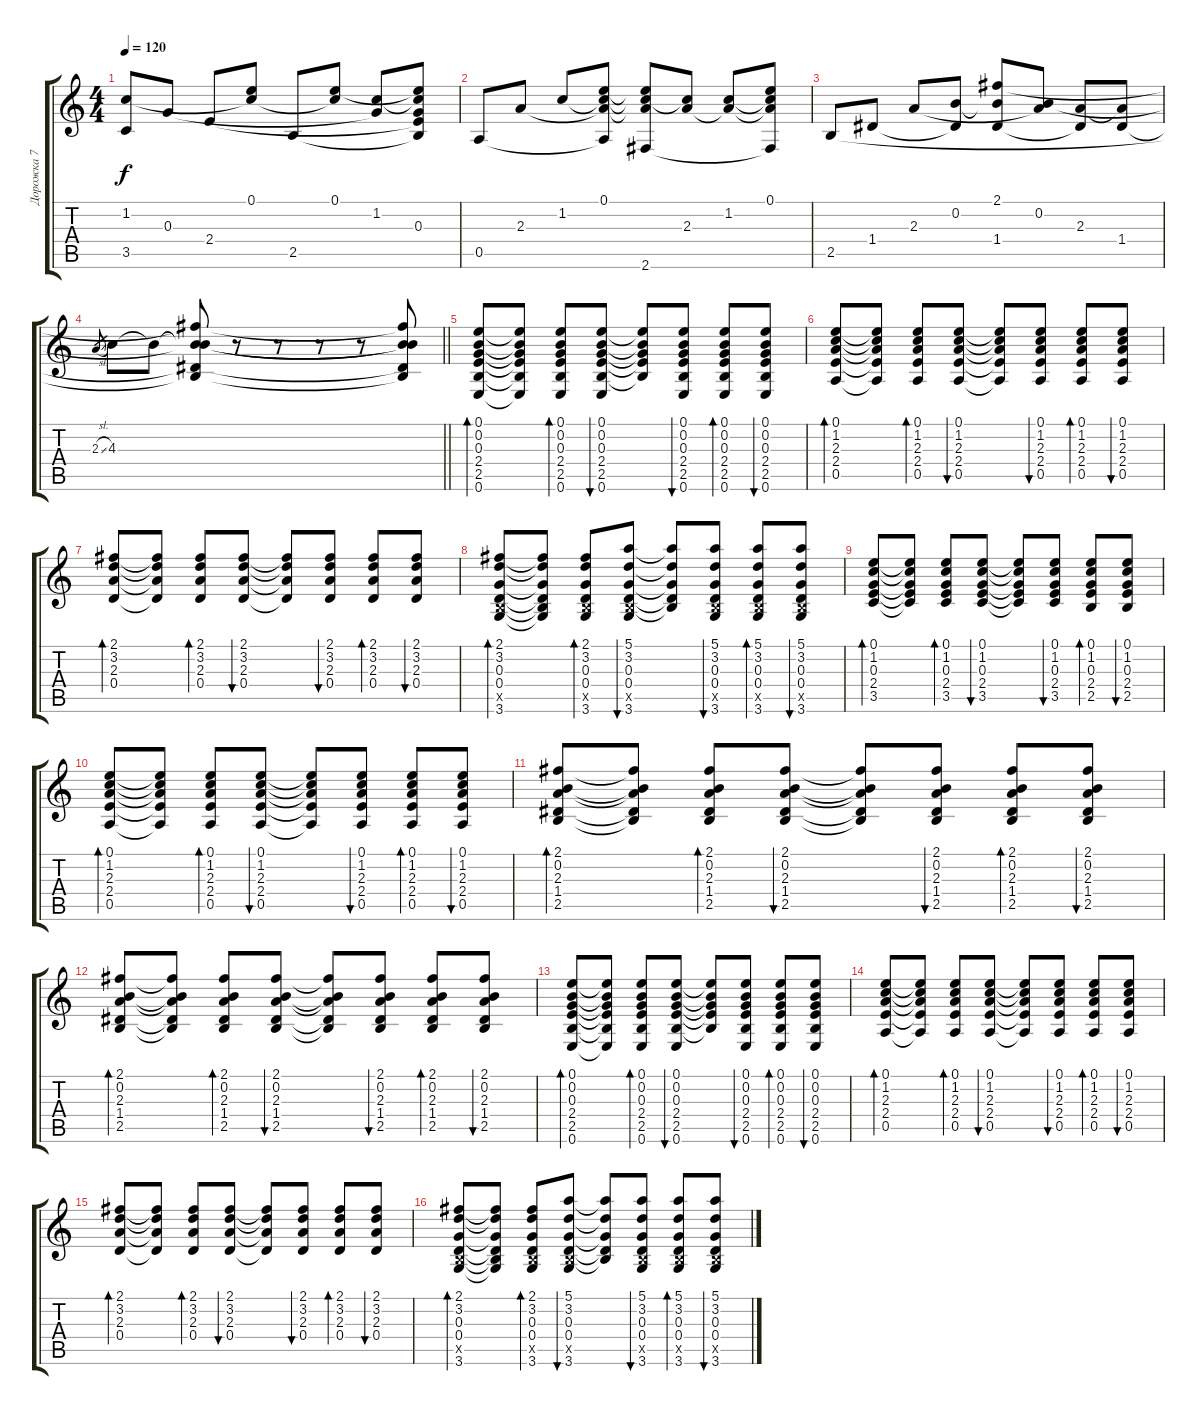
\track ("Дорожка 7" "Дорожка 7") {instrument acousticguitarsteel}
\staff {score tabs}
\tuning (E4 B3 G3 D3 A2 E2) {hide}
\ts (4 4)
\tempo 120
\clef g2
\ks c
(1.2 3.5).8{dy f} 0.3.8 2.4.8 (0.1 1.2{t}).8 2.5.8 (0.1 1.2{t}).8 (1.2 0.3{t}).8 (0.1{t} 1.2{t} 0.3 2.4{t} 2.5{t}).8 |
0.5.8 2.3.8 1.2.8 (0.1 1.2{t} 2.3{t} 0.5{t}).8 (0.1{t} 1.2{t} 2.3{t} 2.6).8 (1.2{t} 2.3).8 (1.2 2.3{t}).8 (0.1 1.2{t} 2.3{t} 2.6{t}).8 |
2.5.8 1.4.8 2.3.8 (0.2 1.4{t}).8 (2.1 0.2{t} 1.4).8 (0.2 2.3{t}).8 (2.3 1.4{t}).8 (2.3{t} 1.4).8 |
\barLineRight lightlight
2.3{sl}.8{gr} 4.3.8 4.3{t}.8 (2.1{t} 0.2{t} 4.3{t} 1.4{t} 2.5{t}).8 r.8 r.8 r.8 r.8 (2.1{t} 0.2{t} 4.3{t} 1.4{t} 2.5{t}).8 |
(0.1 0.2 0.3 2.4 2.5 0.6).8{bd 60} (0.1{t} 0.2{t} 0.3{t} 2.4{t} 2.5{t} 0.6{t}).8 (0.1 0.2 0.3 2.4 2.5 0.6).8{bd 60} (0.1 0.2 0.3 2.4 2.5 0.6).8{bu 60} (0.1{t} 0.2{t} 0.3{t} 2.4{t} 2.5{t}).8 (0.1 0.2 0.3 2.4 2.5 0.6).8{bu 60} (0.1 0.2 0.3 2.4 2.5 0.6).8{bd 60} (0.1 0.2 0.3 2.4 2.5 0.6).8{bu 60} |
(0.1 1.2 2.3 2.4 0.5).8{bd 60} (0.1{t} 1.2{t} 2.3{t} 2.4{t} 0.5{t}).8 (0.1 1.2 2.3 2.4 0.5).8{bd 60} (0.1 1.2 2.3 2.4 0.5).8{bu 60} (0.1{t} 1.2{t} 2.3{t} 2.4{t} 0.5{t}).8 (0.1 1.2 2.3 2.4 0.5).8{bu 60} (0.1 1.2 2.3 2.4 0.5).8{bd 60} (0.1 1.2 2.3 2.4 0.5).8{bu 60} |
(2.1 3.2 2.3 0.4).8{bd 60} (2.1{t} 3.2{t} 2.3{t} 0.4{t}).8 (2.1 3.2 2.3 0.4).8{bd 60} (2.1 3.2 2.3 0.4).8{bu 60} (2.1{t} 3.2{t} 2.3{t} 0.4{t}).8 (2.1 3.2 2.3 0.4).8{bu 60} (2.1 3.2 2.3 0.4).8{bd 60} (2.1 3.2 2.3 0.4).8{bu 60} |
(2.1 3.2 0.3 0.4 2.5{x} 3.6).8{bd 60} (2.1{t} 3.2{t} 0.3{t} 0.4{t} 2.5{t} 3.6{t}).8 (2.1 3.2 0.3 0.4 2.5{x} 3.6).8{bd 60} (5.1 3.2 0.3 0.4 2.5{x} 3.6).8{bu 60} (5.1{t} 3.2{t} 0.3{t} 0.4{t} 2.5{t}).8 (5.1 3.2 0.3 0.4 2.5{x} 3.6).8{bu 60} (5.1 3.2 0.3 0.4 2.5{x} 3.6).8{bd 60} (5.1 3.2 0.3 0.4 2.5{x} 3.6).8{bu 60} |
(0.1 1.2 0.3 2.4 3.5).8{bd 60} (0.1{t} 1.2{t} 0.3{t} 2.4{t} 3.5{t}).8 (0.1 1.2 0.3 2.4 3.5).8{bd 60} (0.1 1.2 0.3 2.4 3.5).8{bu 60} (0.1{t} 1.2{t} 0.3{t} 2.4{t} 3.5{t}).8 (0.1 1.2 0.3 2.4 3.5).8{bu 60} (0.1 1.2 0.3 2.4 2.5).8{bd 60} (0.1 1.2 0.3 2.4 2.5).8{bu 60} |
(0.1 1.2 2.3 2.4 0.5).8{bd 60} (0.1{t} 1.2{t} 2.3{t} 2.4{t} 0.5{t}).8 (0.1 1.2 2.3 2.4 0.5).8{bd 60} (0.1 1.2 2.3 2.4 0.5).8{bu 60} (0.1{t} 1.2{t} 2.3{t} 2.4{t} 0.5{t}).8 (0.1 1.2 2.3 2.4 0.5).8{bu 60} (0.1 1.2 2.3 2.4 0.5).8{bd 60} (0.1 1.2 2.3 2.4 0.5).8{bu 60} |
(2.1 0.2 2.3 1.4 2.5).8{bd 60} (2.1{t} 0.2{t} 2.3{t} 1.4{t} 2.5{t}).8 (2.1 0.2 2.3 1.4 2.5).8{bd 60} (2.1 0.2 2.3 1.4 2.5).8{bu 60} (2.1{t} 0.2{t} 2.3{t} 1.4{t} 2.5{t}).8 (2.1 0.2 2.3 1.4 2.5).8{bu 60} (2.1 0.2 2.3 1.4 2.5).8{bd 60} (2.1 0.2 2.3 1.4 2.5).8{bu 60} |
(2.1 0.2 2.3 1.4 2.5).8{bd 60} (2.1{t} 0.2{t} 2.3{t} 1.4{t} 2.5{t}).8 (2.1 0.2 2.3 1.4 2.5).8{bd 60} (2.1 0.2 2.3 1.4 2.5).8{bu 60} (2.1{t} 0.2{t} 2.3{t} 1.4{t} 2.5{t}).8 (2.1 0.2 2.3 1.4 2.5).8{bu 60} (2.1 0.2 2.3 1.4 2.5).8{bd 60} (2.1 0.2 2.3 1.4 2.5).8{bu 60} |
(0.1 0.2 0.3 2.4 2.5 0.6).8{bd 60} (0.1{t} 0.2{t} 0.3{t} 2.4{t} 2.5{t} 0.6{t}).8 (0.1 0.2 0.3 2.4 2.5 0.6).8{bd 60} (0.1 0.2 0.3 2.4 2.5 0.6).8{bu 60} (0.1{t} 0.2{t} 0.3{t} 2.4{t} 2.5{t}).8 (0.1 0.2 0.3 2.4 2.5 0.6).8{bu 60} (0.1 0.2 0.3 2.4 2.5 0.6).8{bd 60} (0.1 0.2 0.3 2.4 2.5 0.6).8{bu 60} |
(0.1 1.2 2.3 2.4 0.5).8{bd 60} (0.1{t} 1.2{t} 2.3{t} 2.4{t} 0.5{t}).8 (0.1 1.2 2.3 2.4 0.5).8{bd 60} (0.1 1.2 2.3 2.4 0.5).8{bu 60} (0.1{t} 1.2{t} 2.3{t} 2.4{t} 0.5{t}).8 (0.1 1.2 2.3 2.4 0.5).8{bu 60} (0.1 1.2 2.3 2.4 0.5).8{bd 60} (0.1 1.2 2.3 2.4 0.5).8{bu 60} |
(2.1 3.2 2.3 0.4).8{bd 60} (2.1{t} 3.2{t} 2.3{t} 0.4{t}).8 (2.1 3.2 2.3 0.4).8{bd 60} (2.1 3.2 2.3 0.4).8{bu 60} (2.1{t} 3.2{t} 2.3{t} 0.4{t}).8 (2.1 3.2 2.3 0.4).8{bu 60} (2.1 3.2 2.3 0.4).8{bd 60} (2.1 3.2 2.3 0.4).8{bu 60} |
(2.1 3.2 0.3 0.4 2.5{x} 3.6).8{bd 60} (2.1{t} 3.2{t} 0.3{t} 0.4{t} 2.5{t} 3.6{t}).8 (2.1 3.2 0.3 0.4 2.5{x} 3.6).8{bd 60} (5.1 3.2 0.3 0.4 2.5{x} 3.6).8{bu 60} (5.1{t} 3.2{t} 0.3{t} 0.4{t} 2.5{t}).8 (5.1 3.2 0.3 0.4 2.5{x} 3.6).8{bu 60} (5.1 3.2 0.3 0.4 2.5{x} 3.6).8{bd 60} (5.1 3.2 0.3 0.4 2.5{x} 3.6).8{bu 60}
